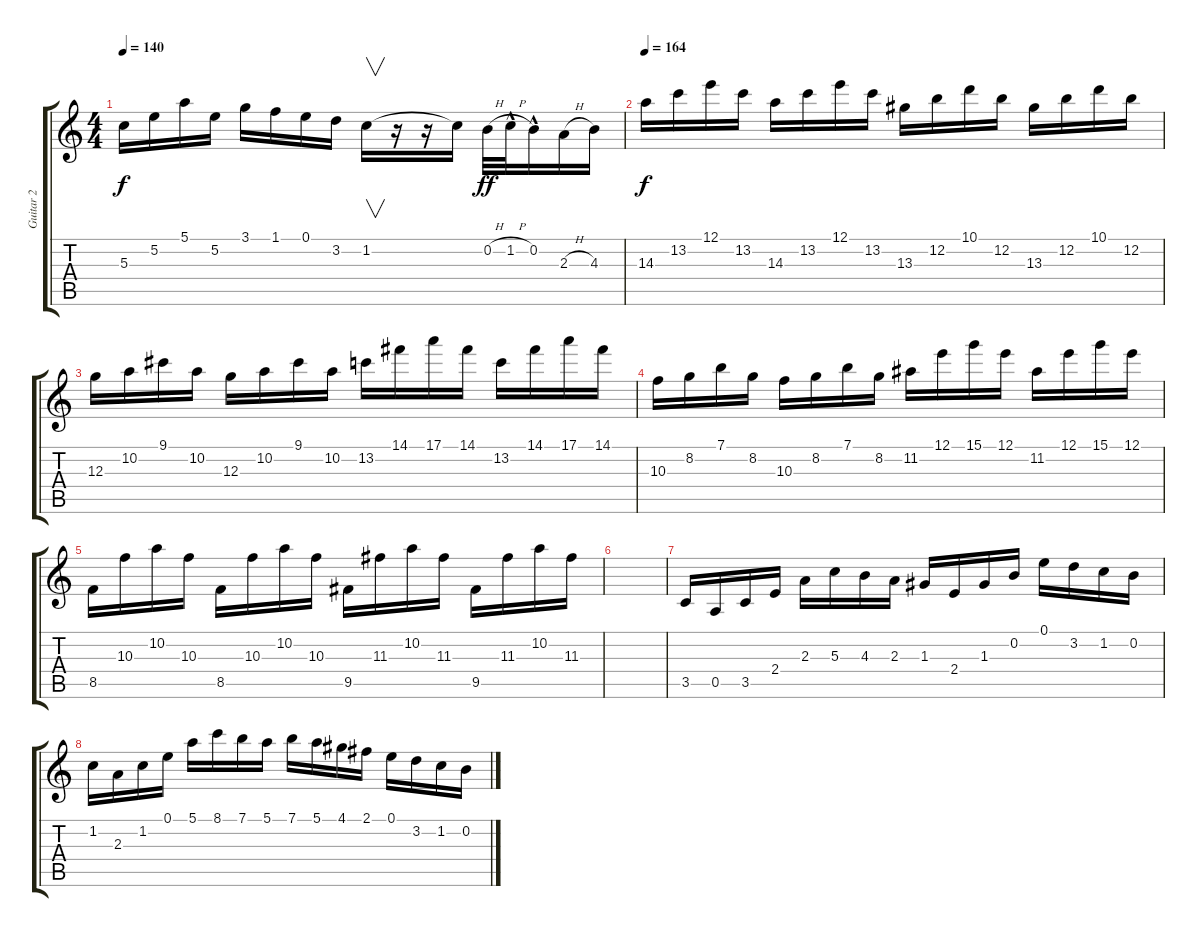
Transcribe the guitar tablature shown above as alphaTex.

\track ("Guitar 2" "Guitar 2") {instrument acousticguitarsteel}
\staff {score tabs}
\tuning (E4 B3 G3 D3 A2 E2) {hide}
\ts (4 4)
\tempo 140
\clef g2
\ks c
5.3.16{dy f} 5.2.16 5.1.16 5.2.16 3.1.16 1.1.16 0.1.16 3.2.16 1.2.16{v} r.16 r.16 1.2{t}.16 0.2{h}.32{dy ff} 1.2{h hac}.32 0.2{hac}.16 2.3{h}.16 4.3.16 |
\tempo 164
14.3.16{dy f} 13.2.16 12.1.16 13.2.16 14.3.16 13.2.16 12.1.16 13.2.16 13.3.16 12.2.16 10.1.16 12.2.16 13.3.16 12.2.16 10.1.16 12.2.16 |
12.3.16 10.2.16 9.1.16 10.2.16 12.3.16 10.2.16 9.1.16 10.2.16 13.2.16 14.1.16 17.1.16 14.1.16 13.2.16 14.1.16 17.1.16 14.1.16 |
10.3.16 8.2.16 7.1.16 8.2.16 10.3.16 8.2.16 7.1.16 8.2.16 11.2.16 12.1.16 15.1.16 12.1.16 11.2.16 12.1.16 15.1.16 12.1.16 |
8.5.16 10.3.16 10.2.16 10.3.16 8.5.16 10.3.16 10.2.16 10.3.16 9.5.16 11.3.16 10.2.16 11.3.16 9.5.16 11.3.16 10.2.16 11.3.16 |
|
3.5.16 0.5.16 3.5.16 2.4.16 2.3.16 5.3.16 4.3.16 2.3.16 1.3.16 2.4.16 1.3.16 0.2.16 0.1.16 3.2.16 1.2.16 0.2.16 |
1.2.16 2.3.16 1.2.16 0.1.16 5.1.16 8.1.16 7.1.16 5.1.16 7.1.16 5.1.16 4.1.16 2.1.16 0.1.16 3.2.16 1.2.16 0.2.16
